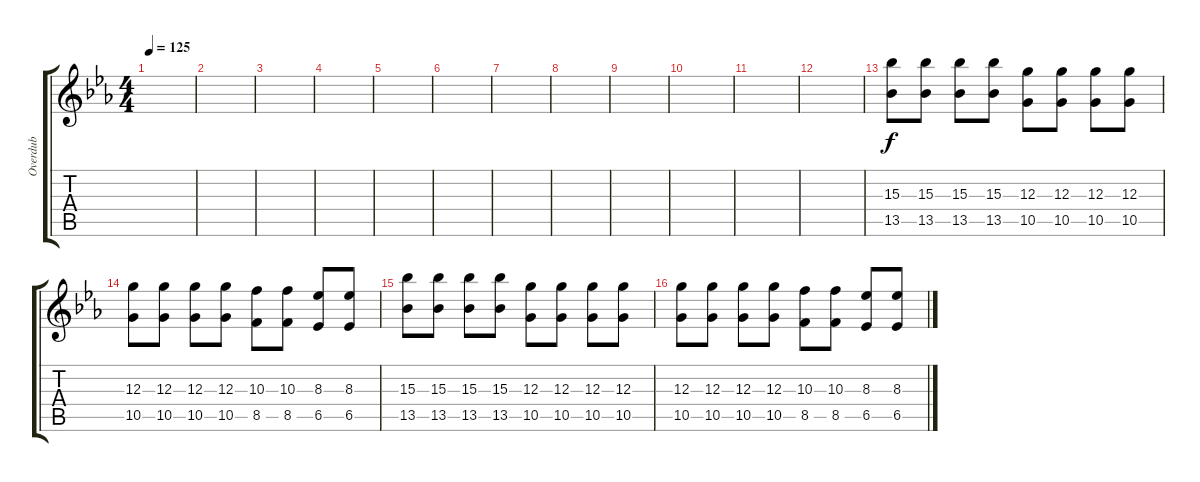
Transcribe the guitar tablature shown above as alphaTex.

\track ("Overdub" "Overdub") {instrument distortionguitar}
\staff {score tabs}
\tuning (E4 B3 G3 D3 A2 E2) {hide}
\ts (4 4)
\tempo 125
\clef g2
\ks eb
|
|
|
|
|
|
|
|
|
|
|
|
(15.3 13.5).8 (15.3 13.5).8 (15.3 13.5).8 (15.3 13.5).8 (12.3 10.5).8 (12.3 10.5).8 (12.3 10.5).8 (12.3 10.5).8 |
(12.3 10.5).8 (12.3 10.5).8 (12.3 10.5).8 (12.3 10.5).8 (10.3 8.5).8 (10.3 8.5).8 (8.3 6.5).8 (8.3 6.5).8 |
(15.3 13.5).8 (15.3 13.5).8 (15.3 13.5).8 (15.3 13.5).8 (12.3 10.5).8 (12.3 10.5).8 (12.3 10.5).8 (12.3 10.5).8 |
(12.3 10.5).8 (12.3 10.5).8 (12.3 10.5).8 (12.3 10.5).8 (10.3 8.5).8 (10.3 8.5).8 (8.3 6.5).8 (8.3 6.5).8
